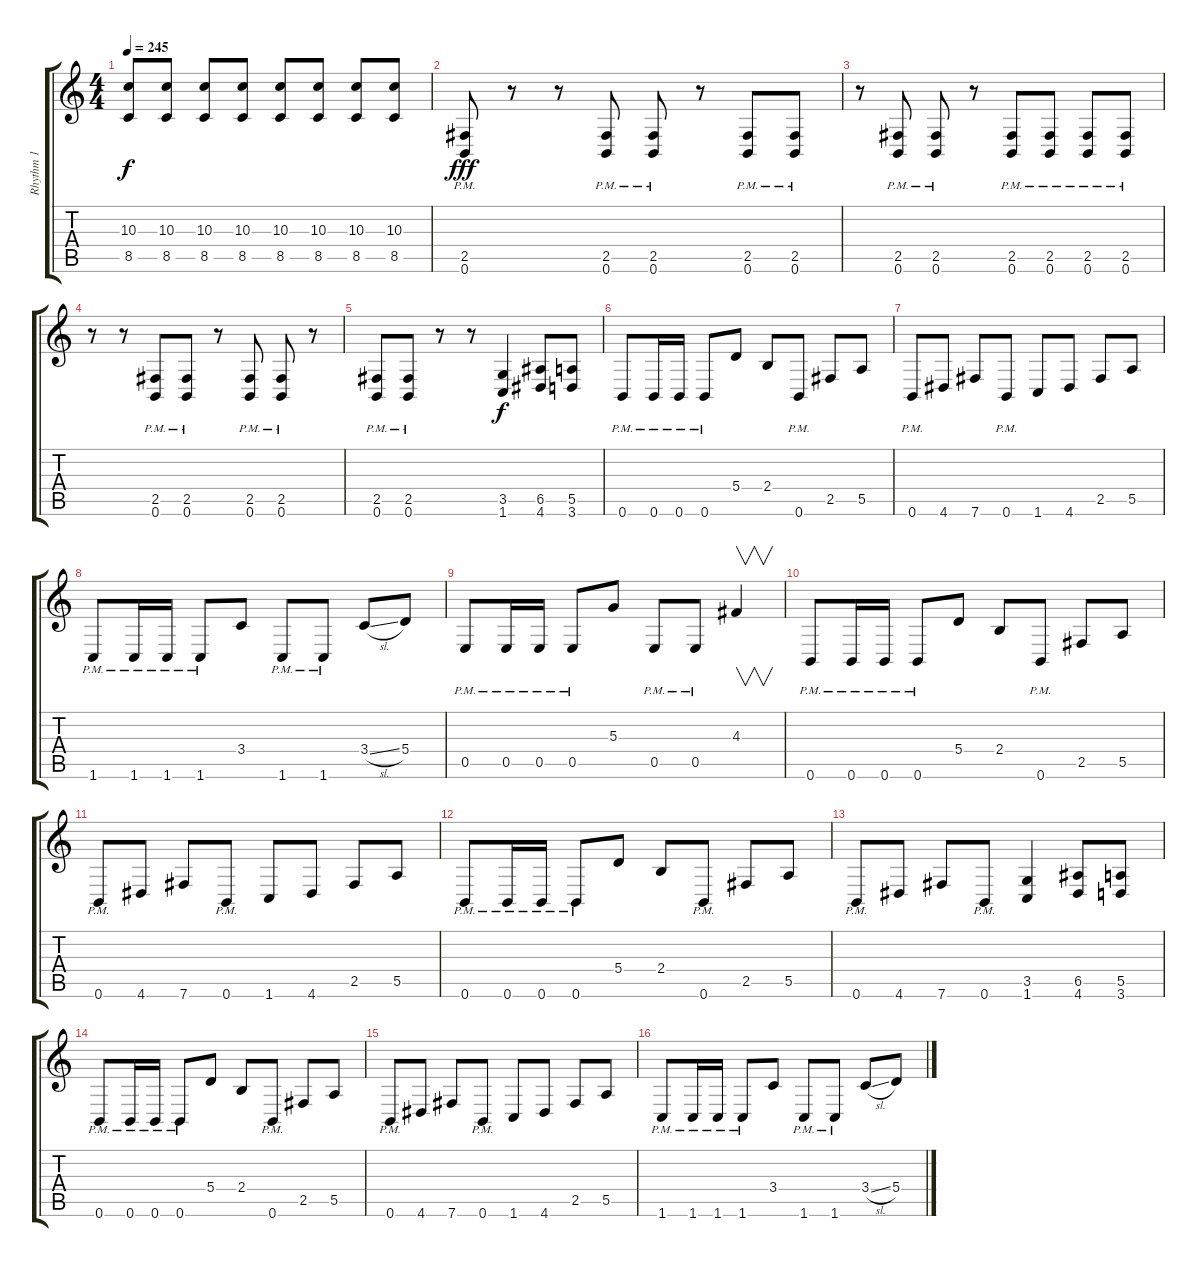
\track ("Rhythm 1" "Rhythm 1") {instrument distortionguitar}
\staff {score tabs}
\tuning (B3 Gb3 D3 A2 E2 B1) {hide}
\ts (4 4)
\tempo 245
\clef g2
\ks c
(10.3 8.5).8{dy f} (10.3 8.5).8 (10.3 8.5).8 (10.3 8.5).8 (10.3 8.5).8 (10.3 8.5).8 (10.3 8.5).8 (10.3 8.5).8 |
(2.5{pm} 0.6{pm}).8{dy fff} r.8 r.8 (2.5{pm} 0.6{pm}).8 (2.5{pm} 0.6{pm}).8 r.8 (2.5{pm} 0.6{pm}).8 (2.5{pm} 0.6{pm}).8 |
r.8 (2.5{pm} 0.6{pm}).8 (2.5{pm} 0.6{pm}).8 r.8 (2.5{pm} 0.6{pm}).8 (2.5{pm} 0.6{pm}).8 (2.5{pm} 0.6{pm}).8 (2.5{pm} 0.6{pm}).8 |
r.8 r.8 (2.5{pm} 0.6{pm}).8 (2.5{pm} 0.6{pm}).8 r.8 (2.5{pm} 0.6{pm}).8 (2.5{pm} 0.6{pm}).8 r.8 |
(2.5{pm} 0.6{pm}).8 (2.5{pm} 0.6{pm}).8 r.8 r.8 (3.5 1.6).4{dy f} (6.5 4.6).8 (5.5 3.6).8 |
0.6{pm}.8 0.6{pm}.16 0.6{pm}.16 0.6{pm}.8 5.4.8 2.4.8 0.6{pm}.8 2.5.8 5.5.8 |
0.6{pm}.8 4.6.8 7.6.8 0.6{pm}.8 1.6.8 4.6.8 2.5.8 5.5.8 |
1.6{pm}.8 1.6{pm}.16 1.6{pm}.16 1.6{pm}.8 3.4.8 1.6{pm}.8 1.6{pm}.8 3.4{sl}.8 5.4.8 |
0.5{pm}.8 0.5{pm}.16 0.5{pm}.16 0.5{pm}.8 5.3.8 0.5{pm}.8 0.5{pm}.8 4.3.4{v instrument guitarharmonics} |
0.6{pm}.8{instrument distortionguitar} 0.6{pm}.16 0.6{pm}.16 0.6{pm}.8 5.4.8 2.4.8 0.6{pm}.8 2.5.8 5.5.8 |
0.6{pm}.8 4.6.8 7.6.8 0.6{pm}.8 1.6.8 4.6.8 2.5.8 5.5.8 |
0.6{pm}.8 0.6{pm}.16 0.6{pm}.16 0.6{pm}.8 5.4.8 2.4.8 0.6{pm}.8 2.5.8 5.5.8 |
0.6{pm}.8 4.6.8 7.6.8 0.6{pm}.8 (3.5 1.6).4 (6.5 4.6).8 (5.5 3.6).8 |
0.6{pm}.8 0.6{pm}.16 0.6{pm}.16 0.6{pm}.8 5.4.8 2.4.8 0.6{pm}.8 2.5.8 5.5.8 |
0.6{pm}.8 4.6.8 7.6.8 0.6{pm}.8 1.6.8 4.6.8 2.5.8 5.5.8 |
1.6{pm}.8 1.6{pm}.16 1.6{pm}.16 1.6{pm}.8 3.4.8 1.6{pm}.8 1.6{pm}.8 3.4{sl}.8 5.4.8
